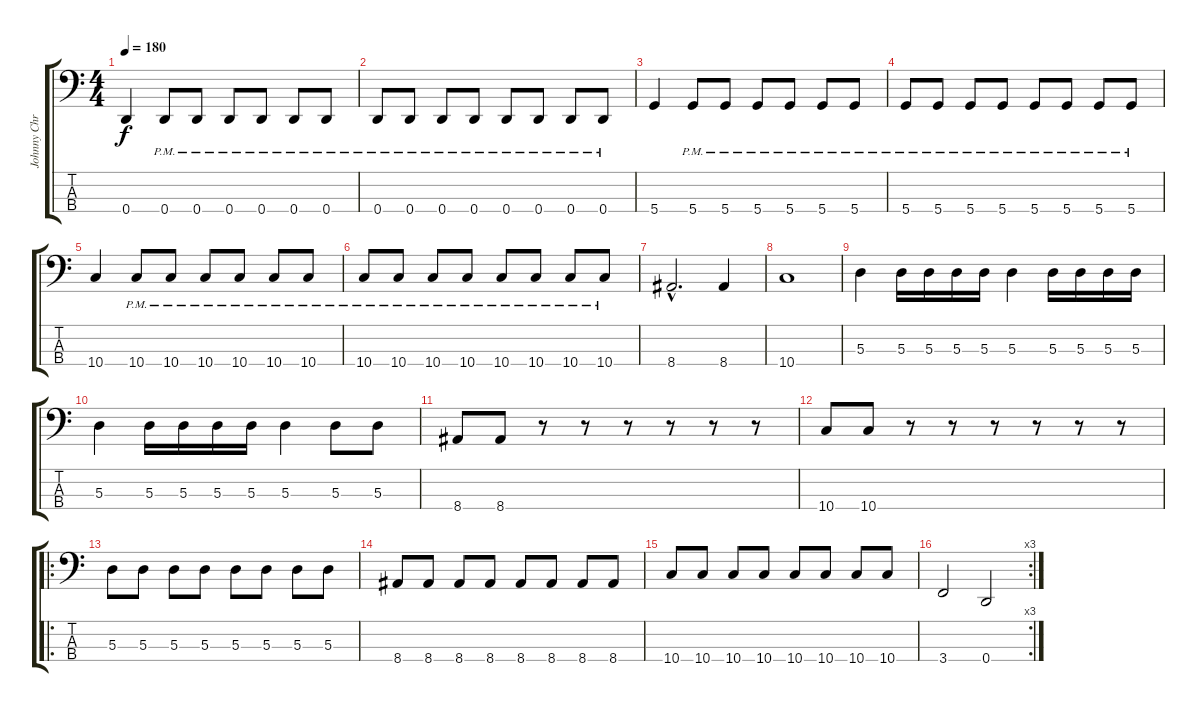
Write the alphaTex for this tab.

\track ("Johnny Christ" "Johnny Chr") {instrument electricbasspick}
\staff {score tabs}
\tuning (G2 D2 A1 D1) {hide}
\ts (4 4)
\tempo 180
\clef f4
\ks c
0.4.4{dy f} 0.4{pm}.8 0.4{pm}.8 0.4{pm}.8 0.4{pm}.8 0.4{pm}.8 0.4{pm}.8 |
0.4{pm}.8 0.4{pm}.8 0.4{pm}.8 0.4{pm}.8 0.4{pm}.8 0.4{pm}.8 0.4{pm}.8 0.4{pm}.8 |
5.4.4 5.4{pm}.8 5.4{pm}.8 5.4{pm}.8 5.4{pm}.8 5.4{pm}.8 5.4{pm}.8 |
5.4{pm}.8 5.4{pm}.8 5.4{pm}.8 5.4{pm}.8 5.4{pm}.8 5.4{pm}.8 5.4{pm}.8 5.4{pm}.8 |
10.4.4 10.4{pm}.8 10.4{pm}.8 10.4{pm}.8 10.4{pm}.8 10.4{pm}.8 10.4{pm}.8 |
10.4{pm}.8 10.4{pm}.8 10.4{pm}.8 10.4{pm}.8 10.4{pm}.8 10.4{pm}.8 10.4{pm}.8 10.4{pm}.8 |
8.4{hac}.2{d} 8.4.4 |
10.4.1 |
5.3.4 5.3.16 5.3.16 5.3.16 5.3.16 5.3.4 5.3.16 5.3.16 5.3.16 5.3.16 |
5.3.4 5.3.16 5.3.16 5.3.16 5.3.16 5.3.4 5.3.8 5.3.8 |
8.4.8 8.4.8 r.8 r.8 r.8 r.8 r.8 r.8 |
10.4.8 10.4.8 r.8 r.8 r.8 r.8 r.8 r.8 |
\ro
5.3.8 5.3.8 5.3.8 5.3.8 5.3.8 5.3.8 5.3.8 5.3.8 |
8.4.8 8.4.8 8.4.8 8.4.8 8.4.8 8.4.8 8.4.8 8.4.8 |
10.4.8 10.4.8 10.4.8 10.4.8 10.4.8 10.4.8 10.4.8 10.4.8 |
\rc 3
3.4.2 0.4.2
